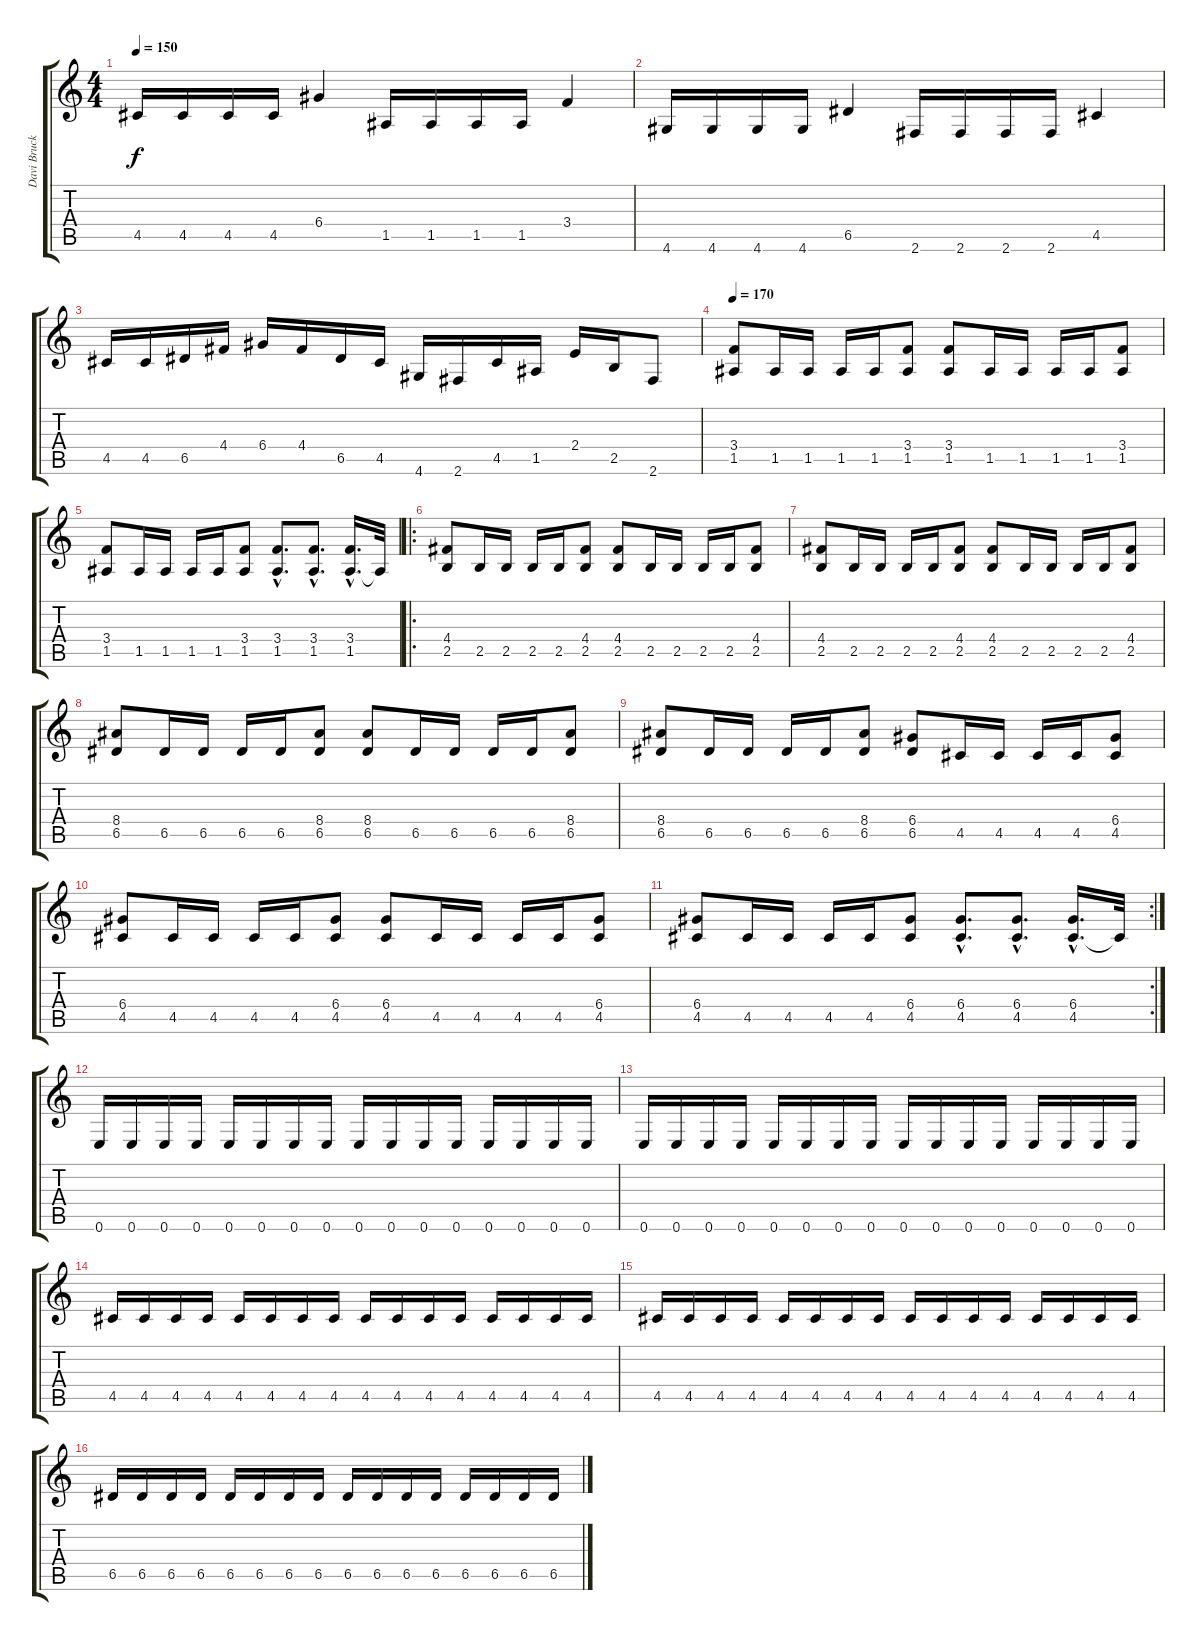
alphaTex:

\track ("Davi Bruck" "Davi Bruck") {instrument distortionguitar}
\staff {score tabs}
\tuning (E4 B3 G3 D3 A2 E2) {hide}
\ts (4 4)
\tempo 150
\clef g2
\ks c
4.5.16{dy f} 4.5.16 4.5.16 4.5.16 6.4.4 1.5.16 1.5.16 1.5.16 1.5.16 3.4.4 |
4.6.16 4.6.16 4.6.16 4.6.16 6.5.4 2.6.16 2.6.16 2.6.16 2.6.16 4.5.4 |
4.5.16 4.5.16 6.5.16 4.4.16 6.4.16 4.4.16 6.5.16 4.5.16 4.6.16 2.6.16 4.5.16 1.5.16 2.4.16 2.5.16 2.6.8 |
\tempo 170
(3.4 1.5).8 1.5.16 1.5.16 1.5.16 1.5.16 (3.4 1.5).8 (3.4 1.5).8 1.5.16 1.5.16 1.5.16 1.5.16 (3.4 1.5).8 |
(3.4 1.5).8 1.5.16 1.5.16 1.5.16 1.5.16 (3.4 1.5).8 (3.4{hac} 1.5{hac}).8{d} (3.4{hac} 1.5{hac}).8{d} (3.4{hac} 1.5{hac}).16{d} 1.5{t}.32 |
\ro
(4.4 2.5).8 2.5.16 2.5.16 2.5.16 2.5.16 (4.4 2.5).8 (4.4 2.5).8 2.5.16 2.5.16 2.5.16 2.5.16 (4.4 2.5).8 |
(4.4 2.5).8 2.5.16 2.5.16 2.5.16 2.5.16 (4.4 2.5).8 (4.4 2.5).8 2.5.16 2.5.16 2.5.16 2.5.16 (4.4 2.5).8 |
(8.4 6.5).8 6.5.16 6.5.16 6.5.16 6.5.16 (8.4 6.5).8 (8.4 6.5).8 6.5.16 6.5.16 6.5.16 6.5.16 (8.4 6.5).8 |
(8.4 6.5).8 6.5.16 6.5.16 6.5.16 6.5.16 (8.4 6.5).8 (6.4 6.5).8 4.5.16 4.5.16 4.5.16 4.5.16 (6.4 4.5).8 |
(6.4 4.5).8 4.5.16 4.5.16 4.5.16 4.5.16 (6.4 4.5).8 (6.4 4.5).8 4.5.16 4.5.16 4.5.16 4.5.16 (6.4 4.5).8 |
\rc 2
(6.4 4.5).8 4.5.16 4.5.16 4.5.16 4.5.16 (6.4 4.5).8 (6.4{hac} 4.5{hac}).8{d} (6.4{hac} 4.5{hac}).8{d} (6.4{hac} 4.5{hac}).16{d} 4.5{t}.32 |
0.6.16 0.6.16 0.6.16 0.6.16 0.6.16 0.6.16 0.6.16 0.6.16 0.6.16 0.6.16 0.6.16 0.6.16 0.6.16 0.6.16 0.6.16 0.6.16 |
0.6.16 0.6.16 0.6.16 0.6.16 0.6.16 0.6.16 0.6.16 0.6.16 0.6.16 0.6.16 0.6.16 0.6.16 0.6.16 0.6.16 0.6.16 0.6.16 |
4.5.16 4.5.16 4.5.16 4.5.16 4.5.16 4.5.16 4.5.16 4.5.16 4.5.16 4.5.16 4.5.16 4.5.16 4.5.16 4.5.16 4.5.16 4.5.16 |
4.5.16 4.5.16 4.5.16 4.5.16 4.5.16 4.5.16 4.5.16 4.5.16 4.5.16 4.5.16 4.5.16 4.5.16 4.5.16 4.5.16 4.5.16 4.5.16 |
6.5.16 6.5.16 6.5.16 6.5.16 6.5.16 6.5.16 6.5.16 6.5.16 6.5.16 6.5.16 6.5.16 6.5.16 6.5.16 6.5.16 6.5.16 6.5.16
